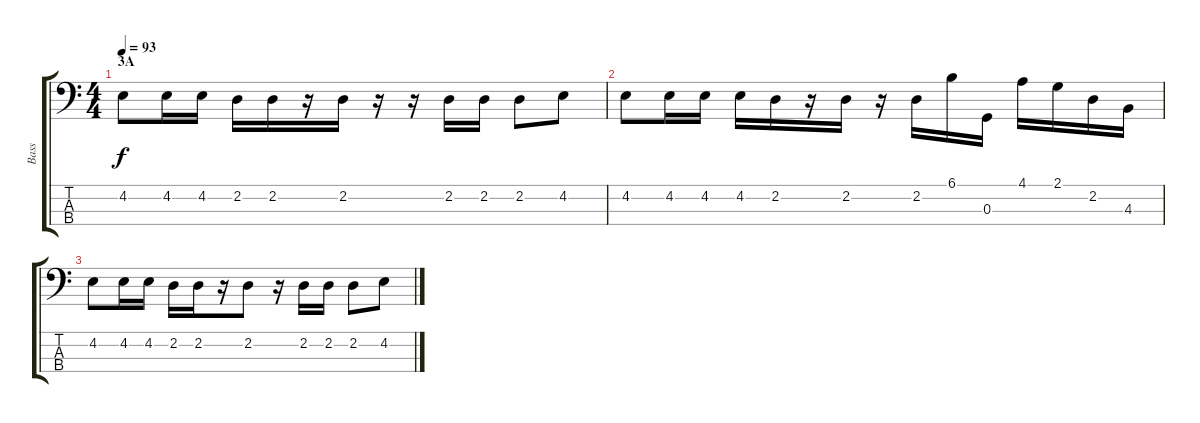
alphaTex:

\track ("Bass" "Bass") {instrument electricbassfinger}
\staff {score tabs}
\tuning (F2 C2 G1 D1) {hide}
\ts (4 4)
\section ("" "3A")
\tempo 93
\clef f4
\ks c
4.2.8{dy f} 4.2.16 4.2.16 2.2.16 2.2.16 r.16 2.2.16 r.16 r.16 2.2.16 2.2.16 2.2.8 4.2.8 |
4.2.8 4.2.16 4.2.16 4.2.16 2.2.16 r.16 2.2.16 r.16 2.2.16 6.1.16 0.3.16 4.1.16 2.1.16 2.2.16 4.3.16 |
4.2.8 4.2.16 4.2.16 2.2.16 2.2.16 r.16 2.2.8 r.16 2.2.16 2.2.16 2.2.8 4.2.8
